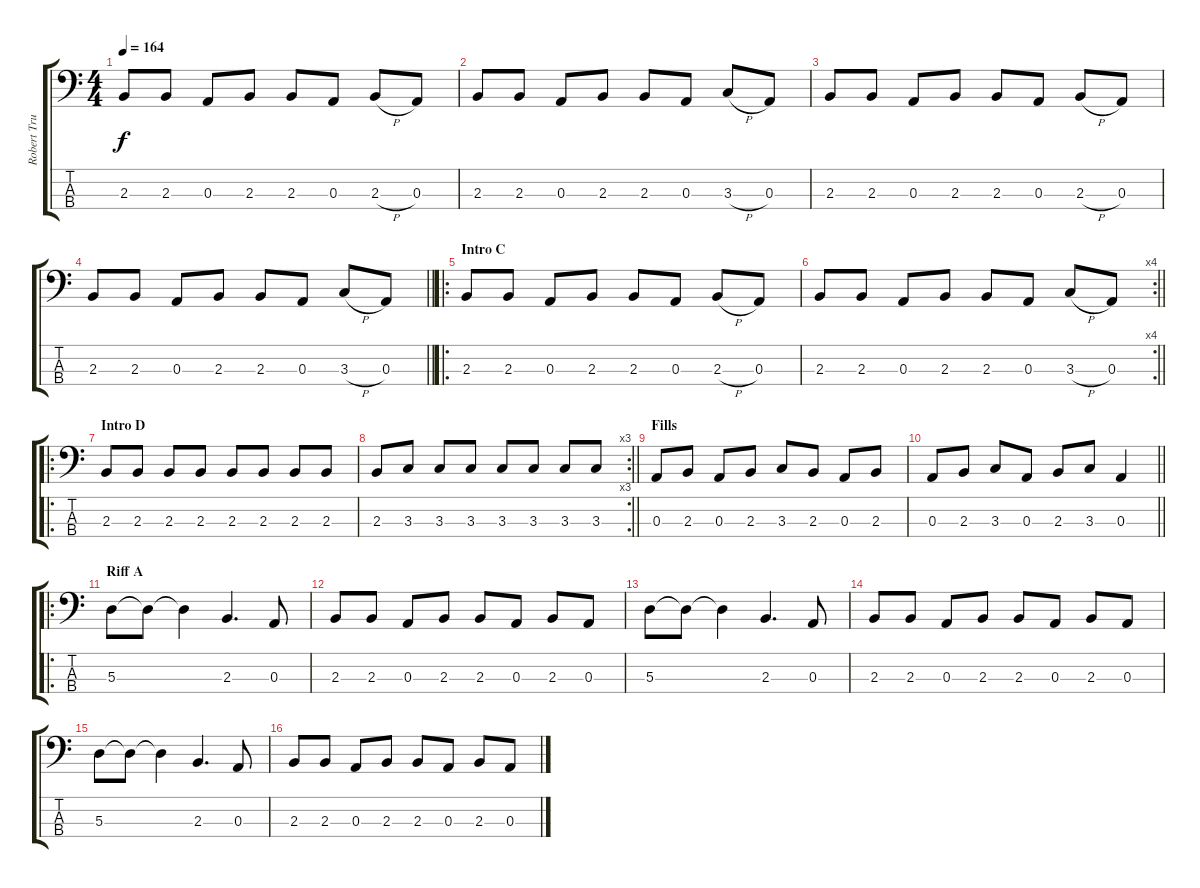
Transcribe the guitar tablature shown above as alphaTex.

\track ("Robert Trujillo" "Robert Tru") {instrument electricbassfinger}
\staff {score tabs}
\tuning (G2 D2 A1 E1) {hide}
\ts (4 4)
\tempo 164
\clef f4
\ks c
2.3.8{dy f} 2.3.8 0.3.8 2.3.8 2.3.8 0.3.8 2.3{h}.8 0.3.8 |
2.3.8 2.3.8 0.3.8 2.3.8 2.3.8 0.3.8 3.3{h}.8 0.3.8 |
2.3.8 2.3.8 0.3.8 2.3.8 2.3.8 0.3.8 2.3{h}.8 0.3.8 |
\barLineRight lightlight
2.3.8 2.3.8 0.3.8 2.3.8 2.3.8 0.3.8 3.3{h}.8 0.3.8 |
\ro
\section ("" "Intro C")
2.3.8 2.3.8 0.3.8 2.3.8 2.3.8 0.3.8 2.3{h}.8 0.3.8 |
\rc 4
\barLineRight lightlight
2.3.8 2.3.8 0.3.8 2.3.8 2.3.8 0.3.8 3.3{h}.8 0.3.8 |
\ro
\section ("" "Intro D")
2.3.8 2.3.8 2.3.8 2.3.8 2.3.8 2.3.8 2.3.8 2.3.8 |
\rc 3
\barLineRight lightlight
2.3.8 3.3.8 3.3.8 3.3.8 3.3.8 3.3.8 3.3.8 3.3.8 |
\section ("" "Fills")
0.3.8 2.3.8 0.3.8 2.3.8 3.3.8 2.3.8 0.3.8 2.3.8 |
\barLineRight lightlight
0.3.8 2.3.8 3.3.8 0.3.8 2.3.8 3.3.8 0.3.4 |
\ro
\section ("" "Riff A")
5.3.8 5.3{t}.8 5.3{t}.4 2.3.4{d} 0.3.8 |
2.3.8 2.3.8 0.3.8 2.3.8 2.3.8 0.3.8 2.3.8 0.3.8 |
5.3.8 5.3{t}.8 5.3{t}.4 2.3.4{d} 0.3.8 |
2.3.8 2.3.8 0.3.8 2.3.8 2.3.8 0.3.8 2.3.8 0.3.8 |
5.3.8 5.3{t}.8 5.3{t}.4 2.3.4{d} 0.3.8 |
2.3.8 2.3.8 0.3.8 2.3.8 2.3.8 0.3.8 2.3.8 0.3.8
